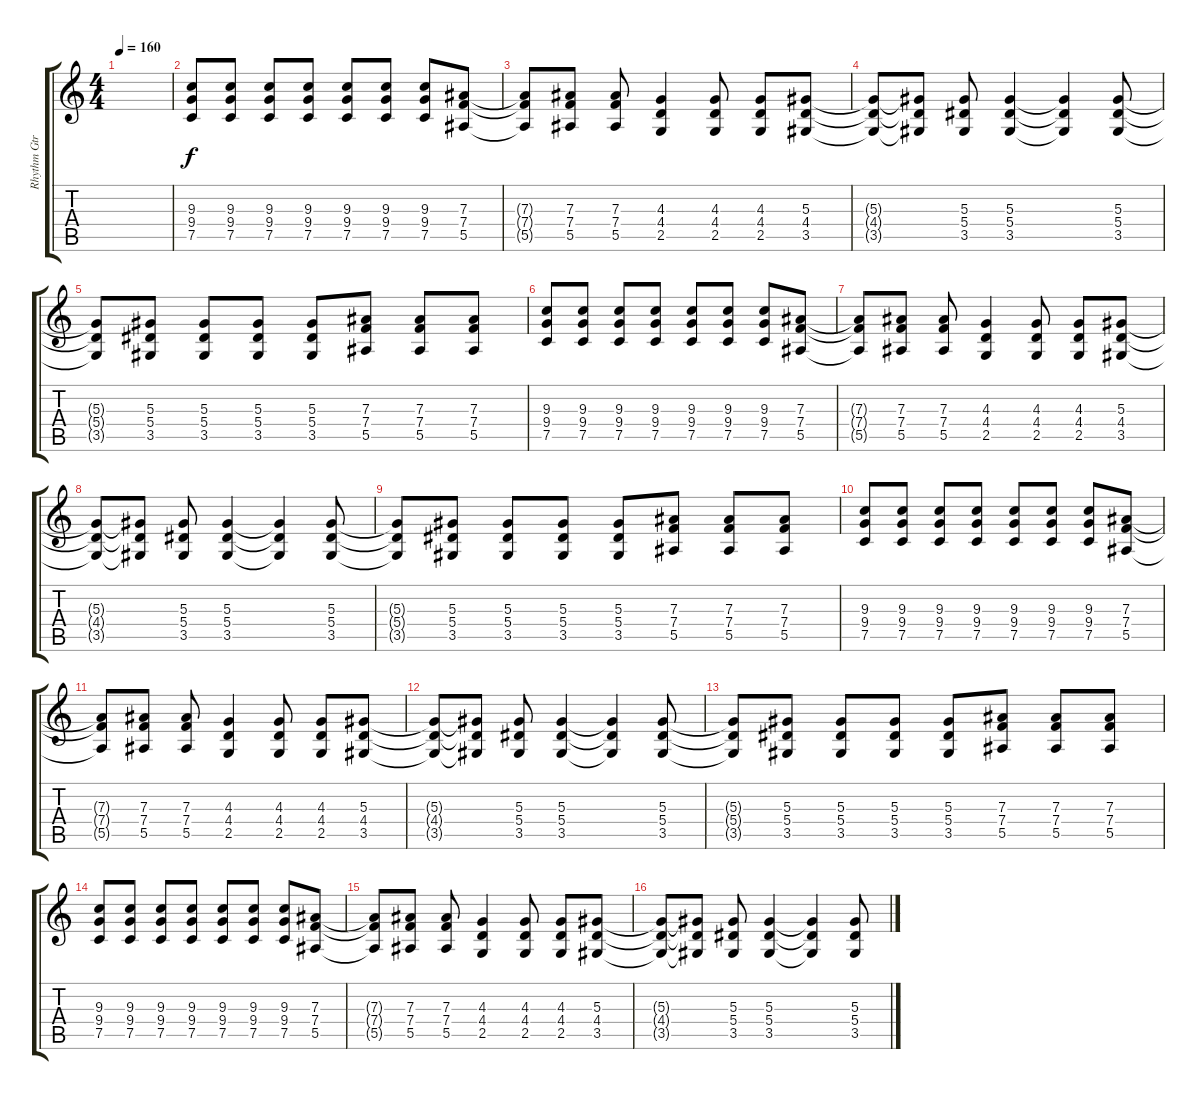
\track ("Rhythm Gtr" "Rhythm Gtr") {instrument distortionguitar}
\staff {score tabs}
\tuning (C4 G3 Eb3 Bb2 F2 C2) {hide}
\ts (4 4)
\tempo 160
\clef g2
\ks c
|
(9.3 9.4 7.5).8 (9.3 9.4 7.5).8 (9.3 9.4 7.5).8 (9.3 9.4 7.5).8 (9.3 9.4 7.5).8 (9.3 9.4 7.5).8 (9.3 9.4 7.5).8 (7.3 7.4 5.5).8 |
(7.3{t} 7.4{t} 5.5{t}).8 (7.3 7.4 5.5).8 (7.3 7.4 5.5).8 (4.3 4.4 2.5).4 (4.3 4.4 2.5).8 (4.3 4.4 2.5).8 (5.3 4.4 3.5).8 |
(5.3{t} 4.4{t} 3.5{t}).8 (5.3{t} 4.4{t} 3.5{t}).8 (5.3 5.4 3.5).8 (5.3 5.4 3.5).4 (5.3{t} 5.4{t} 3.5{t}).4 (5.3 5.4 3.5).8 |
(5.3{t} 5.4{t} 3.5{t}).8 (5.3 5.4 3.5).8 (5.3 5.4 3.5).8 (5.3 5.4 3.5).8 (5.3 5.4 3.5).8 (7.3 7.4 5.5).8 (7.3 7.4 5.5).8 (7.3 7.4 5.5).8 |
(9.3 9.4 7.5).8 (9.3 9.4 7.5).8 (9.3 9.4 7.5).8 (9.3 9.4 7.5).8 (9.3 9.4 7.5).8 (9.3 9.4 7.5).8 (9.3 9.4 7.5).8 (7.3 7.4 5.5).8 |
(7.3{t} 7.4{t} 5.5{t}).8 (7.3 7.4 5.5).8 (7.3 7.4 5.5).8 (4.3 4.4 2.5).4 (4.3 4.4 2.5).8 (4.3 4.4 2.5).8 (5.3 4.4 3.5).8 |
(5.3{t} 4.4{t} 3.5{t}).8 (5.3{t} 4.4{t} 3.5{t}).8 (5.3 5.4 3.5).8 (5.3 5.4 3.5).4 (5.3{t} 5.4{t} 3.5{t}).4 (5.3 5.4 3.5).8 |
(5.3{t} 5.4{t} 3.5{t}).8 (5.3 5.4 3.5).8 (5.3 5.4 3.5).8 (5.3 5.4 3.5).8 (5.3 5.4 3.5).8 (7.3 7.4 5.5).8 (7.3 7.4 5.5).8 (7.3 7.4 5.5).8 |
(9.3 9.4 7.5).8 (9.3 9.4 7.5).8 (9.3 9.4 7.5).8 (9.3 9.4 7.5).8 (9.3 9.4 7.5).8 (9.3 9.4 7.5).8 (9.3 9.4 7.5).8 (7.3 7.4 5.5).8 |
(7.3{t} 7.4{t} 5.5{t}).8 (7.3 7.4 5.5).8 (7.3 7.4 5.5).8 (4.3 4.4 2.5).4 (4.3 4.4 2.5).8 (4.3 4.4 2.5).8 (5.3 4.4 3.5).8 |
(5.3{t} 4.4{t} 3.5{t}).8 (5.3{t} 4.4{t} 3.5{t}).8 (5.3 5.4 3.5).8 (5.3 5.4 3.5).4 (5.3{t} 5.4{t} 3.5{t}).4 (5.3 5.4 3.5).8 |
(5.3{t} 5.4{t} 3.5{t}).8 (5.3 5.4 3.5).8 (5.3 5.4 3.5).8 (5.3 5.4 3.5).8 (5.3 5.4 3.5).8 (7.3 7.4 5.5).8 (7.3 7.4 5.5).8 (7.3 7.4 5.5).8 |
(9.3 9.4 7.5).8 (9.3 9.4 7.5).8 (9.3 9.4 7.5).8 (9.3 9.4 7.5).8 (9.3 9.4 7.5).8 (9.3 9.4 7.5).8 (9.3 9.4 7.5).8 (7.3 7.4 5.5).8 |
(7.3{t} 7.4{t} 5.5{t}).8 (7.3 7.4 5.5).8 (7.3 7.4 5.5).8 (4.3 4.4 2.5).4 (4.3 4.4 2.5).8 (4.3 4.4 2.5).8 (5.3 4.4 3.5).8 |
(5.3{t} 4.4{t} 3.5{t}).8 (5.3{t} 4.4{t} 3.5{t}).8 (5.3 5.4 3.5).8 (5.3 5.4 3.5).4 (5.3{t} 5.4{t} 3.5{t}).4 (5.3 5.4 3.5).8
